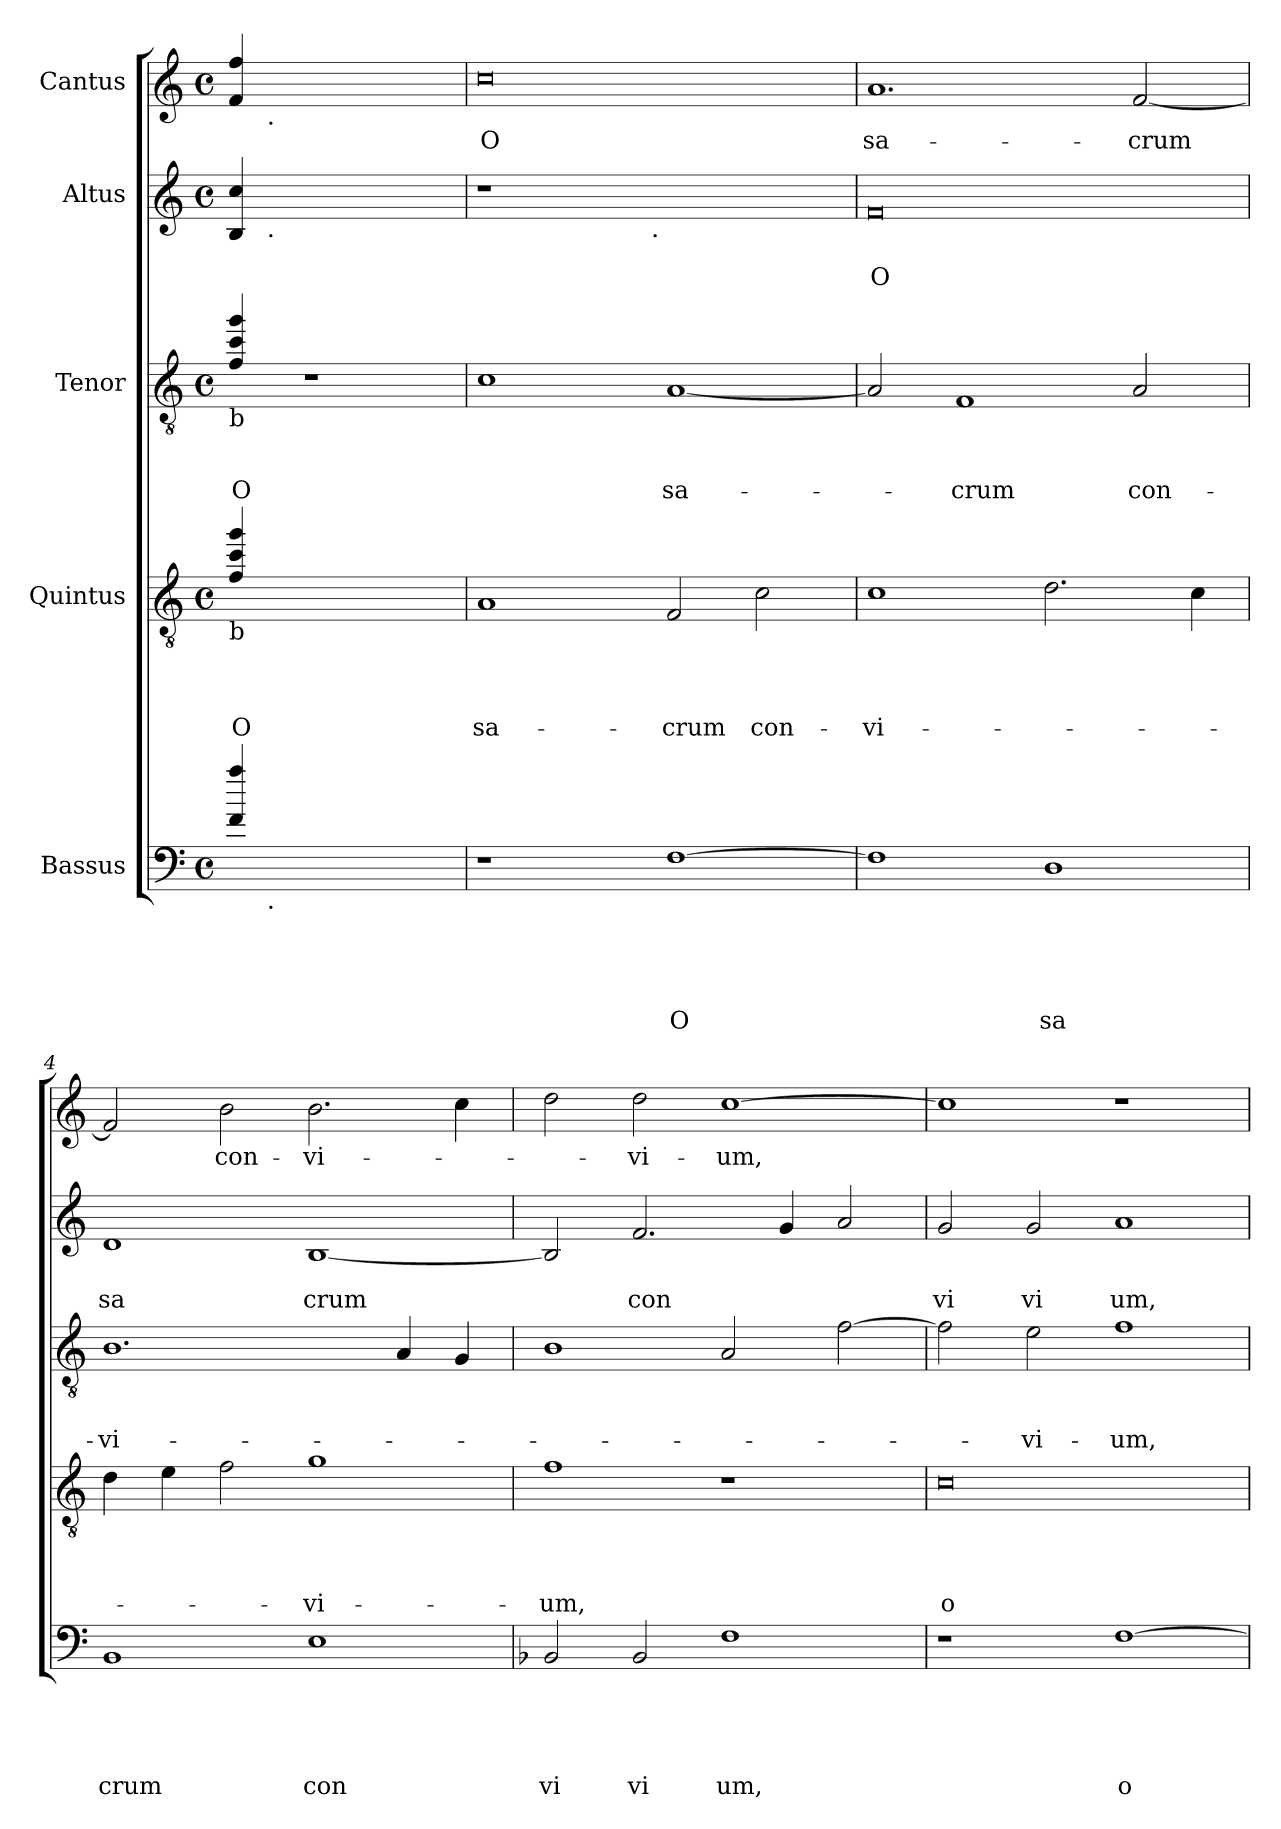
**kern	**text	**text	**text	**text	**text	**kern	**text	**text	**text	**text	**kern	**text	**text	**text	**kern	**text	**text	**kern	**text
*part5	*part5	*part5	*part5	*part5	*part5	*part4	*part4	*part4	*part4	*part4	*part3	*part3	*part3	*part3	*part2	*part2	*part2	*part1	*part1
*staff5	*staff5	*staff5	*staff5	*staff5	*staff5	*staff4	*staff4	*staff4	*staff4	*staff4	*staff3	*staff3	*staff3	*staff3	*staff2	*staff2	*staff2	*staff1	*staff1
*I"Bassus	*	*	*	*	*	*I"Quintus	*	*	*	*	*I"Tenor	*	*	*	*I"Altus	*	*	*I"Cantus	*
*clefF4	*	*	*	*	*	*clefGv2	*	*	*	*	*clefGv2	*	*	*	*clefG2	*	*	*clefG2	*
*k[]	*	*	*	*	*	*k[]	*	*	*	*	*k[]	*	*	*	*k[]	*	*	*k[]	*
*C:	*	*	*	*	*	*C:	*	*	*	*	*C:	*	*	*	*C:	*	*	*C:	*
*M4/4	*	*	*	*	*	*M4/4	*	*	*	*	*M4/4	*	*	*	*M4/4	*	*	*M4/4	*
*met(c)	*	*	*	*	*	*met(c)	*	*	*	*	*met(c)	*	*	*	*met(c)	*	*	*met(c)	*
=1	=1	=1	=1	=1	=1	=1	=1	=1	=1	=1	=1	=1	=1	=1	=1	=1	=1	=1	=1
!	!	!	!	!	!	!	!	!	!	!	!	!	!	!	!	!	!	!LO:TX:b:t=b	!
!	!	!	!	!	!	!	!	!	!	!	!	!	!	!	!LO:TX:b:t=b	!	!	!	!
!	!	!	!	!	!	!	!	!	!	!	!LO:TX:b:t=b	!	!	!	!	!	!	!	!
!	!	!	!	!	!	!LO:TX:b:t=b	!	!	!	!	!	!	!	!	!	!	!	!	!
!LO:TX:b:t=b	!	!	!	!	!	!	!	!	!	!	!	!	!	!	!	!	!	!	!
!	!	!	!	!	!	!	!	!	!	!LO:LY:b	!	!	!	!LO:LY:b	!	!	!	!	!
*^	*	*	*	*	*	*	*	*	*	*	*	*	*	*	*^	*	*	*^	*
4f/ 4aa/	8ryy	.	.	.	.	.	4f/ 4cc/ 4gg/	.	.	.	O	4f/ 4cc/ 4gg/	.	.	O	4B/ 4cc/	8ryy	.	.	4f/ 4ff/	8ryy	.
!	!	!	!	!	!	!	!	!	!	!	!	!	!	!	!	!	!	!	!	!	!LO:TX:b:t=.	!
!	!	!	!	!	!	!	!	!	!	!	!	!	!	!	!	!	!LO:TX:b:t=.	!	!	!	!	!
!	!LO:TX:b:t=.	!	!	!	!	!	!	!	!	!	!	!	!	!	!	!	!	!	!	!	!	!
.	1ryy	.	.	.	.	.	.	.	.	.	.	.	.	.	.	.	1ryy	.	.	.	1ryy	.
1ryy	.	.	.	.	.	.	1ryy	.	.	.	.	1r	.	.	.	1ryy	.	.	.	1ryy	.	.
.	8ryy	.	.	.	.	.	.	.	.	.	.	.	.	.	.	.	8ryy	.	.	.	8ryy	.
=2	=2	=2	=2	=2	=2	=2	=2	=2	=2	=2	=2	=2	=2	=2	=2	=2	=2	=2	=2	=2	=2	=2
!	!	!	!	!	!	!	!	!	!	!	!LO:LY:b	!	!	!	!	!	!	!	!	!	!	!LO:LY:b
*v	*v	*	*	*	*	*	*	*	*	*	*	*	*	*	*	*	*	*	*	*v	*v	*
1r	.	.	.	.	.	1A	.	.	.	sa-	1c	.	.	.	1r	2ryy	.	.	0cc	O
.	.	.	.	.	.	.	.	.	.	.	.	.	.	.	.	4...ryy	.	.	.	.
!	!	!	!	!	!	!	!	!	!	!	!	!	!	!	!	!LO:TX:b:t=.	!	!	!	!
.	.	.	.	.	.	.	.	.	.	.	.	.	.	.	.	1ryy	.	.	.	.
!	!	!	!	!	!LO:LY:b	!	!	!	!	!LO:LY:b	!	!	!	!LO:LY:b	!	!	!	!	!	!
[>1F	.	.	.	.	O	2F/	.	.	.	-crum	[<1A	.	.	sa-	1ryy	.	.	.	.	.
!	!	!	!	!	!	!	!	!	!	!LO:LY:b	!	!	!	!	!	!	!	!	!	!
.	.	.	.	.	.	2c\	.	.	.	con-	.	.	.	.	.	.	.	.	.	.
.	.	.	.	.	.	.	.	.	.	.	.	.	.	.	.	32ryy	.	.	.	.
=3	=3	=3	=3	=3	=3	=3	=3	=3	=3	=3	=3	=3	=3	=3	=3	=3	=3	=3	=3	=3
!	!	!	!	!	!	!	!	!	!	!LO:LY:b	!	!	!	!	!	!	!	!LO:LY:b	!	!LO:LY:b
*	*	*	*	*	*	*	*	*	*	*	*	*	*	*	*v	*v	*	*	*	*
1F]	.	.	.	.	.	1c	.	.	.	-vi-	2A/]	.	.	.	0f	.	O	1.a	sa-
!	!	!	!	!	!	!	!	!	!	!	!	!	!	!LO:LY:b	!	!	!	!	!
.	.	.	.	.	.	.	.	.	.	.	1F	.	.	-crum	.	.	.	.	.
!	!	!	!	!	!LO:LY:b	!	!	!	!	!	!	!	!	!	!	!	!	!	!
1D	.	.	.	.	sa	2.d\	.	.	.	.	.	.	.	.	.	.	.	.	.
!	!	!	!	!	!	!	!	!	!	!	!	!	!	!LO:LY:b	!	!	!	!	!LO:LY:b
.	.	.	.	.	.	.	.	.	.	.	2A/	.	.	con-	.	.	.	[<2f/	-crum
.	.	.	.	.	.	4c\	.	.	.	.	.	.	.	.	.	.	.	.	.
=4	=4	=4	=4	=4	=4	=4	=4	=4	=4	=4	=4	=4	=4	=4	=4	=4	=4	=4	=4
!	!	!	!	!	!LO:LY:b	!	!	!	!	!	!	!	!	!LO:LY:b	!	!	!LO:LY:b	!	!
1BB	.	.	.	.	crum	4d\	.	.	.	.	1.B	.	.	-vi-	1d	.	sa	2f/]	.
.	.	.	.	.	.	4e\	.	.	.	.	.	.	.	.	.	.	.	.	.
!	!	!	!	!	!	!	!	!	!	!	!	!	!	!	!	!	!	!	!LO:LY:b
.	.	.	.	.	.	2f\	.	.	.	.	.	.	.	.	.	.	.	2b\	con-
!	!	!	!	!	!LO:LY:b	!	!	!	!	!LO:LY:b	!	!	!	!	!	!	!LO:LY:b	!	!LO:LY:b
1E	.	.	.	.	con	1g	.	.	.	-vi-	.	.	.	.	[<1B	.	crum	2.b\	-vi-
.	.	.	.	.	.	.	.	.	.	.	4A/	.	.	.	.	.	.	.	.
.	.	.	.	.	.	.	.	.	.	.	4G/	.	.	.	.	.	.	4cc\	.
=5	=5	=5	=5	=5	=5	=5	=5	=5	=5	=5	=5	=5	=5	=5	=5	=5	=5	=5	=5
*k[b-]	*	*	*	*	*	*	*	*	*	*	*	*	*	*	*	*	*	*	*
*F:	*	*	*	*	*	*	*	*	*	*	*	*	*	*	*	*	*	*	*
!	!	!	!	!	!LO:LY:b	!	!	!	!	!LO:LY:b	!	!	!	!	!	!	!	!	!
2BB-/	.	.	.	.	vi	1f	.	.	.	-um,	1B	.	.	.	2B/]	.	.	2dd\	.
!	!	!	!	!	!LO:LY:b	!	!	!	!	!	!	!	!	!	!	!	!LO:LY:b	!	!LO:LY:b
2BB-/	.	.	.	.	vi	.	.	.	.	.	.	.	.	.	2.f/	.	con	2dd\	-vi-
!	!	!	!	!	!LO:LY:b	!	!	!	!	!	!	!	!	!	!	!	!	!	!LO:LY:b
1F	.	.	.	.	um,	1r	.	.	.	.	2A/	.	.	.	.	.	.	[>1cc	-um,
.	.	.	.	.	.	.	.	.	.	.	.	.	.	.	4g/	.	.	.	.
.	.	.	.	.	.	.	.	.	.	.	[>2f\	.	.	.	2a/	.	.	.	.
=6	=6	=6	=6	=6	=6	=6	=6	=6	=6	=6	=6	=6	=6	=6	=6	=6	=6	=6	=6
!	!	!	!	!	!	!	!	!	!	!LO:LY:b	!	!	!	!	!	!	!LO:LY:b	!	!
1r	.	.	.	.	.	0c	.	.	.	o	2f\]	.	.	.	2g/	.	vi	1cc]	.
!	!	!	!	!	!	!	!	!	!	!	!	!	!	!LO:LY:b	!	!	!LO:LY:b	!	!
.	.	.	.	.	.	.	.	.	.	.	2e\	.	.	-vi-	2g/	.	vi	.	.
!	!	!	!	!	!LO:LY:b:rj	!	!	!	!	!	!	!	!	!LO:LY:b	!	!	!LO:LY:b	!	!
[<1F	.	.	.	.	o	.	.	.	.	.	1f	.	.	-um,	1a	.	um,	1r	.
=	=	=	=	=	=	=	=	=	=	=	=	=	=	=	=	=	=	=	=
*-	*-	*-	*-	*-	*-	*-	*-	*-	*-	*-	*-	*-	*-	*-	*-	*-	*-	*-	*-
